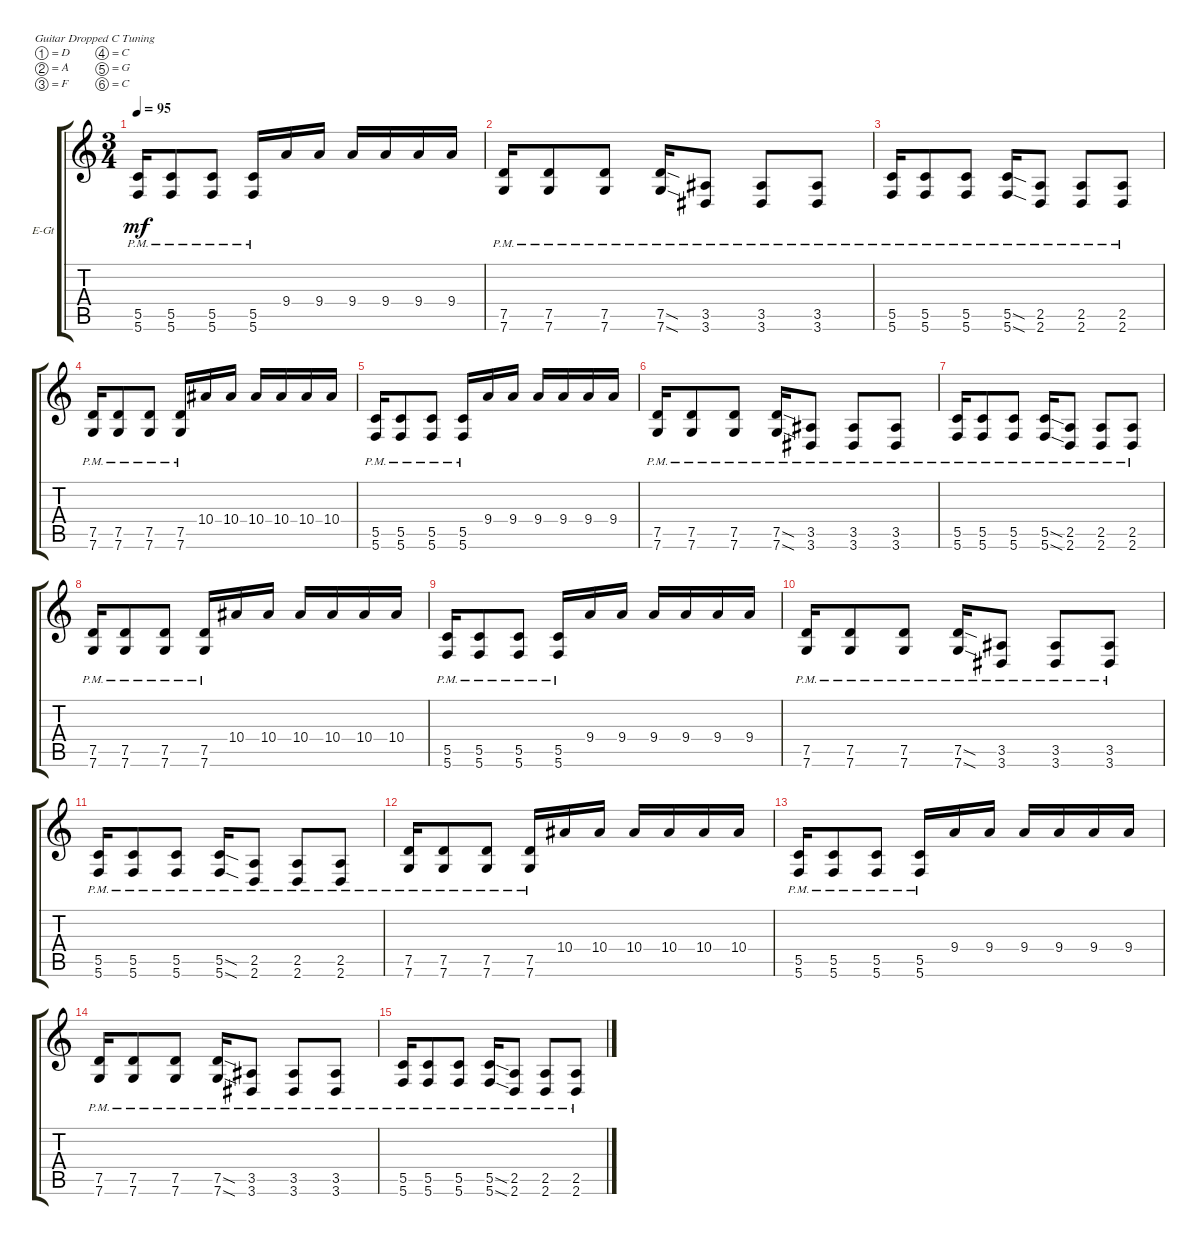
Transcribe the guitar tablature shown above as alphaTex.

\defaultSystemsLayout 4
\bracketExtendMode groupsimilarinstruments
\firstSystemTrackNameOrientation horizontal
\otherSystemsTrackNameOrientation horizontal
\track ("Andre" "E-Gt") {instrument distortionguitar}
\staff {score tabs}
\tuning (D4 A3 F3 C3 G2 C2)
\ts (3 4)
\tempo 95
\clef g2
\ks c
(5.6{pm} 5.5{pm}).16{dy mf} (5.6{pm} 5.5{pm}).8 (5.6{pm} 5.5{pm}).8 (5.6{pm} 5.5{pm}).16 9.4.16 9.4.16 9.4.16 9.4.16 9.4.16 9.4.16 |
(7.6{pm} 7.5{pm}).16 (7.5{pm} 7.6{pm}).8 (7.5{pm} 7.6{pm}).8 (7.5{sod pm} 7.6{sod pm}).16 (3.6{pm} 3.5{pm}).8 (3.6{pm} 3.5{pm}).8 (3.6{pm} 3.5{pm}).8 |
(5.6{pm} 5.5{pm}).16 (5.6{pm} 5.5{pm}).8 (5.6{pm} 5.5{pm}).8 (5.6{sod pm} 5.5{sod pm}).16 (2.6{pm} 2.5{pm}).8 (2.6{pm} 2.5{pm}).8 (2.6{pm} 2.5{pm}).8 |
(7.6{pm} 7.5{pm}).16 (7.5{pm} 7.6{pm}).8 (7.6{pm} 7.5{pm}).8 (7.6{pm} 7.5{pm}).16 10.4.16 10.4.16 10.4.16 10.4.16 10.4.16 10.4.16 |
(5.6{pm} 5.5{pm}).16 (5.6{pm} 5.5{pm}).8 (5.6{pm} 5.5{pm}).8 (5.6{pm} 5.5{pm}).16 9.4.16 9.4.16 9.4.16 9.4.16 9.4.16 9.4.16 |
(7.6{pm} 7.5{pm}).16 (7.5{pm} 7.6{pm}).8 (7.5{pm} 7.6{pm}).8 (7.5{sod pm} 7.6{sod pm}).16 (3.6{pm} 3.5{pm}).8 (3.6{pm} 3.5{pm}).8 (3.6{pm} 3.5{pm}).8 |
(5.6{pm} 5.5{pm}).16 (5.6{pm} 5.5{pm}).8 (5.6{pm} 5.5{pm}).8 (5.6{sod pm} 5.5{sod pm}).16 (2.6{pm} 2.5{pm}).8 (2.6{pm} 2.5{pm}).8 (2.6{pm} 2.5{pm}).8 |
(7.6{pm} 7.5{pm}).16 (7.5{pm} 7.6{pm}).8 (7.6{pm} 7.5{pm}).8 (7.6{pm} 7.5{pm}).16 10.4.16 10.4.16 10.4.16 10.4.16 10.4.16 10.4.16 |
(5.6{pm} 5.5{pm}).16 (5.6{pm} 5.5{pm}).8 (5.6{pm} 5.5{pm}).8 (5.6{pm} 5.5{pm}).16 9.4.16 9.4.16 9.4.16 9.4.16 9.4.16 9.4.16 |
(7.6{pm} 7.5{pm}).16 (7.5{pm} 7.6{pm}).8 (7.5{pm} 7.6{pm}).8 (7.5{sod pm} 7.6{sod pm}).16 (3.6{pm} 3.5{pm}).8 (3.6{pm} 3.5{pm}).8 (3.6{pm} 3.5{pm}).8 |
(5.6{pm} 5.5{pm}).16 (5.6{pm} 5.5{pm}).8 (5.6{pm} 5.5{pm}).8 (5.6{sod pm} 5.5{sod pm}).16 (2.6{pm} 2.5{pm}).8 (2.6{pm} 2.5{pm}).8 (2.6{pm} 2.5{pm}).8 |
(7.6{pm} 7.5{pm}).16 (7.5{pm} 7.6{pm}).8 (7.6{pm} 7.5{pm}).8 (7.6{pm} 7.5{pm}).16 10.4.16 10.4.16 10.4.16 10.4.16 10.4.16 10.4.16 |
(5.6{pm} 5.5{pm}).16 (5.6{pm} 5.5{pm}).8 (5.6{pm} 5.5{pm}).8 (5.6{pm} 5.5{pm}).16 9.4.16 9.4.16 9.4.16 9.4.16 9.4.16 9.4.16 |
(7.6{pm} 7.5{pm}).16 (7.5{pm} 7.6{pm}).8 (7.5{pm} 7.6{pm}).8 (7.5{sod pm} 7.6{sod pm}).16 (3.6{pm} 3.5{pm}).8 (3.6{pm} 3.5{pm}).8 (3.6{pm} 3.5{pm}).8 |
(5.6{pm} 5.5{pm}).16 (5.6{pm} 5.5{pm}).8 (5.6{pm} 5.5{pm}).8 (5.6{sod pm} 5.5{sod pm}).16 (2.6{pm} 2.5{pm}).8 (2.6{pm} 2.5{pm}).8 (2.6{pm} 2.5{pm}).8
